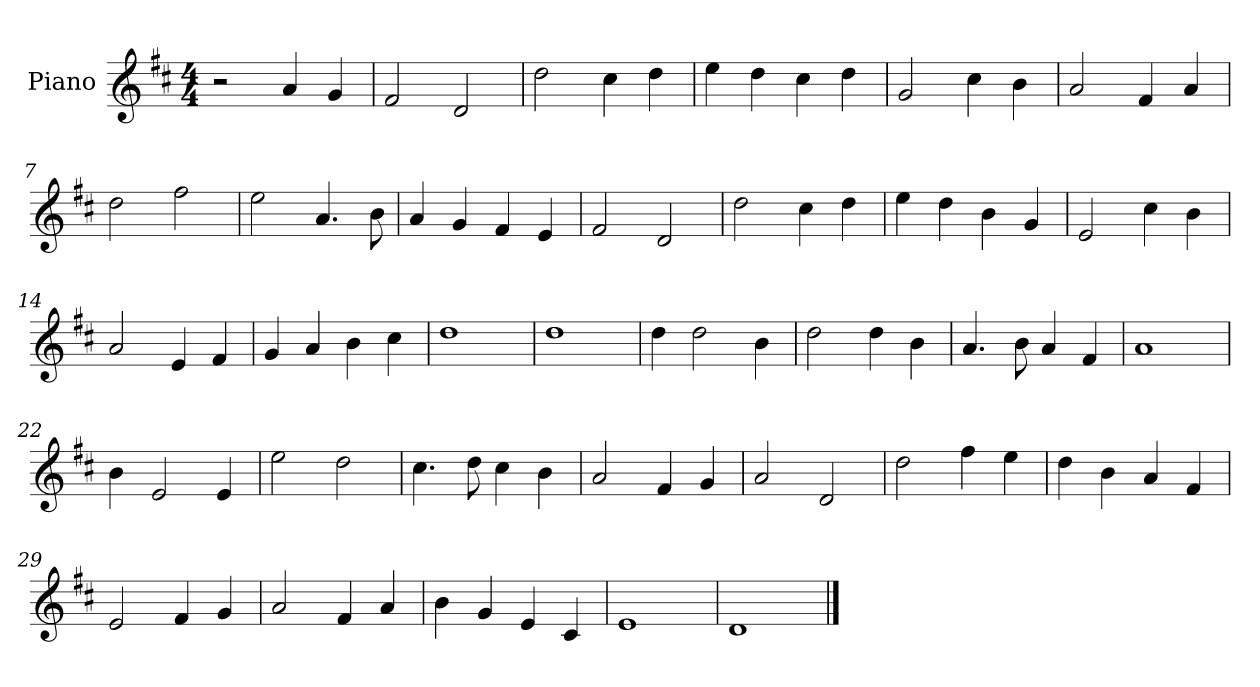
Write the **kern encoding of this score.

**kern
*part1
*staff1
*I"Piano
*I'Pno
*clefG2
*k[f#c#]
*M4/4
=1
2r
4a/
4g/
=2
2f#/
2d/
=3
2dd\
4cc#\
4dd\
=4
4ee\
4dd\
4cc#\
4dd\
=5
2g/
4cc#\
4b\
=6
2a/
4f#/
4a/
=7
2dd\
2ff#\
=8
2ee\
4.a/
8b\
=9
4a/
4g/
4f#/
4e/
=10
2f#/
2d/
=11
2dd\
4cc#\
4dd\
=12
4ee\
4dd\
4b\
4g/
=13
2e/
4cc#\
4b\
=14
2a/
4e/
4f#/
=15
4g/
4a/
4b\
4cc#\
=16
1dd
=17
1dd
=18
4dd\
2dd\
4b\
=19
2dd\
4dd\
4b\
=20
4.a/
8b\
4a/
4f#/
=21
1a
=22
4b\
2e/
4e/
=23
2ee\
2dd\
=24
4.cc#\
8dd\
4cc#\
4b\
=25
2a/
4f#/
4g/
=26
2a/
2d/
=27
2dd\
4ff#\
4ee\
=28
4dd\
4b\
4a/
4f#/
=29
2e/
4f#/
4g/
=30
2a/
4f#/
4a/
=31
4b\
4g/
4e/
4c#/
=32
1e
=33
1d
==
*-
